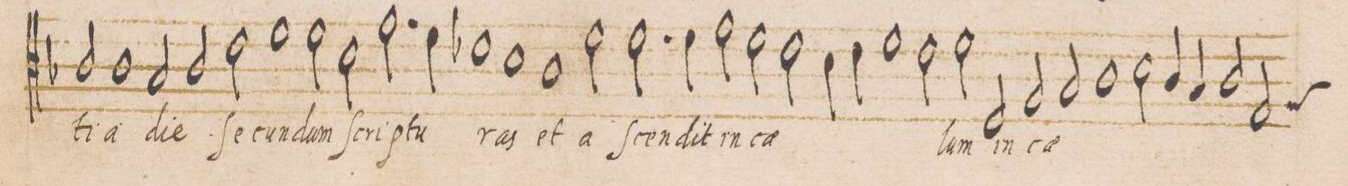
**kern	**text
*I"CANTUS	*
*clefC3	*
*k[b-]	*
*met(C)	*
*M2/1	*
2c/	-ti-
1c\	-a
=81-	=81-
2B-/	di-
2c/	-e
2e\	ſe-
=82-	=82-
1f	-cun-
2f\	-dum
2d\	ſcri-
=83-	=83-
2.g\	-ptu-
4f\	.
1e-X	.
=84-	=84-
1d	-ras
1c	et
=85-	=85-
2f\	a-
2.f\	-ſcen-
4f\	-dit
2g\	in
=86-	=86-
2f\	coe-
2eny\	.
4d\	.
4e\	.
1f\	.
=87-	=87-
2e\	.
2f\	-lum
2F/	in
=88-	=88-
2A/	coe-
2B-/	.
1c	.
=89-	=89-
2d\	.
4c/	.
4B-/	.
2c/	.
*custos:A	*
2G/	.
=90-	=90-
*-	*-
